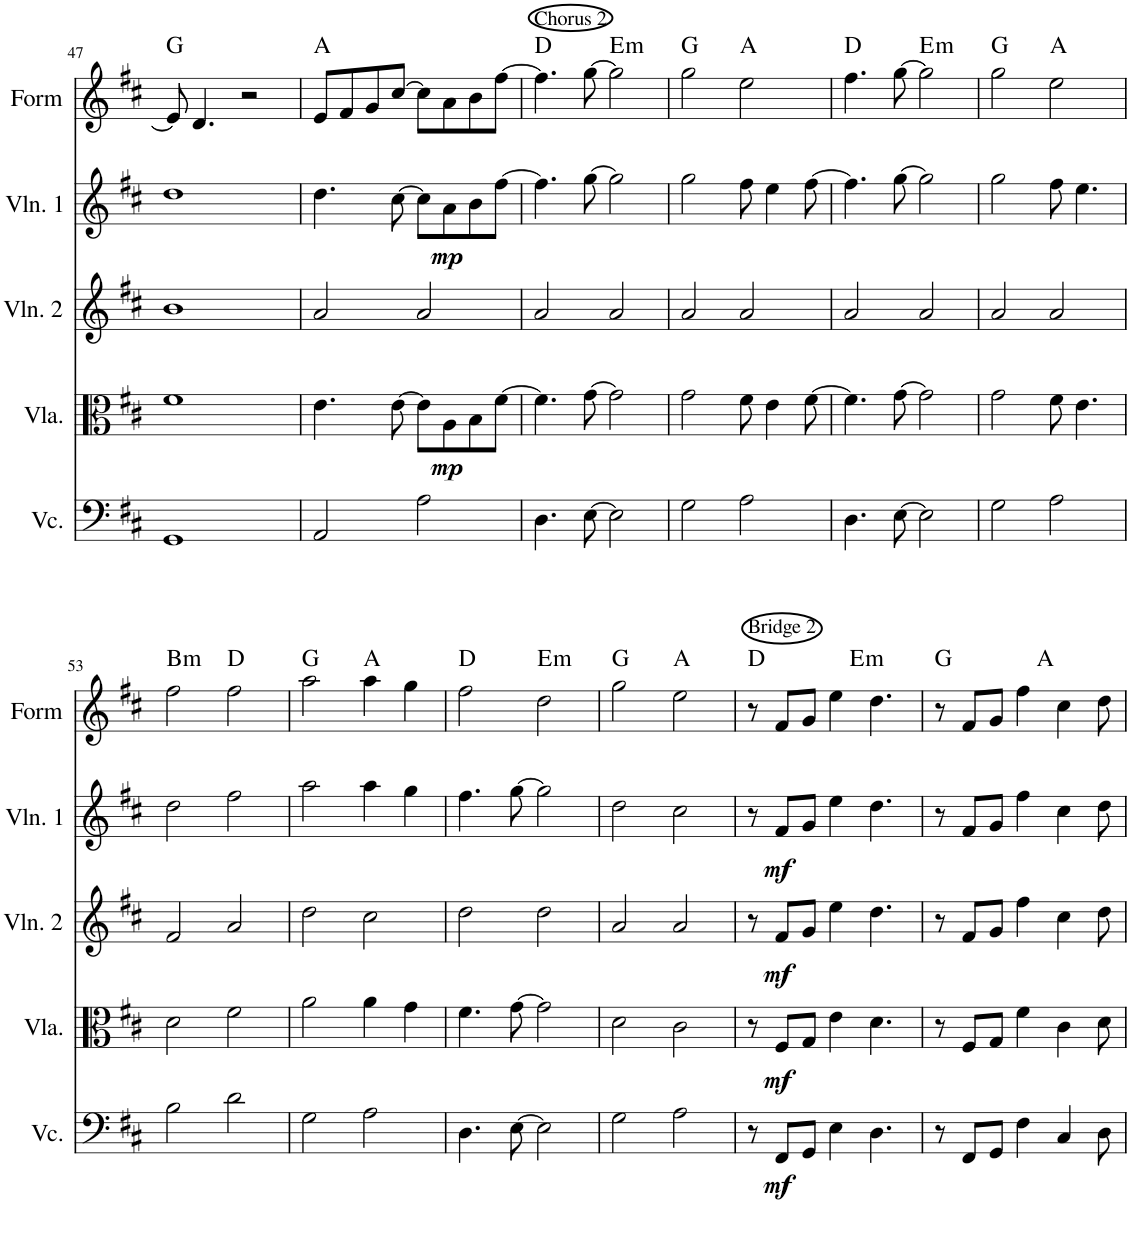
**kern	**dynam	**kern	**dynam	**kern	**dynam	**kern	**dynam	**kern	**harte
*part5	*part5	*part4	*part4	*part3	*part3	*part2	*part2	*part1	*part1
*staff5	*staff5	*staff4	*staff4	*staff3	*staff3	*staff2	*staff2	*staff1	*
*I"Violoncello	*	*I"Viola	*	*I"Violin 2	*	*I"Violin 1	*	*I"Form	*
*I'Vc.	*	*I'Vla.	*	*I'Vln. 2	*	*I'Vln. 1	*	*I'Form	*
!!LO:PB:g=z
*clefF4	*	*clefC3	*	*clefG2	*	*clefG2	*	*clefG2	*
*k[f#c#]	*	*k[f#c#]	*	*k[f#c#]	*	*k[f#c#]	*	*k[f#c#]	*
*M4/4	*	*M4/4	*	*M4/4	*	*M4/4	*	*M4/4	*
=47	=47	=47	=47	=47	=47	=47	=47	=47	=47
1GG	.	1f#	.	1b	.	1dd	.	8e/]	G:maj
.	.	.	.	.	.	.	.	4.d/	.
.	.	.	.	.	.	.	.	2r	.
=48	=48	=48	=48	=48	=48	=48	=48	=48	=48
2AA/	.	4.e\	.	2a/	.	4.dd\	.	8e/L	A:maj
.	.	.	.	.	.	.	.	8f#/	.
.	.	.	.	.	.	.	.	8g/	.
.	.	[8e\	.	.	.	[8cc#\	.	[8cc#/J	.
2A\	.	8e\L]	.	2a/	.	8cc#\L]	.	8cc#\L]	.
!	!	!	!LO:DY:b	!	!	!	!LO:DY:b	!	!
.	.	8A\	mp	.	.	8a\	mp	8a\	.
.	.	8B\	.	.	.	8b\	.	8b\	.
.	.	[8f#\J	.	.	.	[8ff#\J	.	[8ff#\J	.
=49	=49	=49	=49	=49	=49	=49	=49	=49	=49
!	!	!	!	!	!	!	!	!LO:TX:a:t=Chorus 2	!
4.D\	.	4.f#\]	.	2a/	.	4.ff#\]	.	4.ff#\]	D:maj
[8E\	.	[8g\	.	.	.	[8gg\	.	[8gg\	.
!	!	!	!	!	!	!	!	!	!LO:H:kt=m
2E\]	.	2g\]	.	2a/	.	2gg\]	.	2gg\]	E:min
=50	=50	=50	=50	=50	=50	=50	=50	=50	=50
2G\	.	2g\	.	2a/	.	2gg\	.	2gg\	G:maj
2A\	.	8f#\	.	2a/	.	8ff#\	.	2ee\	A:maj
.	.	4e\	.	.	.	4ee\	.	.	.
.	.	[8f#\	.	.	.	[8ff#\	.	.	.
=51	=51	=51	=51	=51	=51	=51	=51	=51	=51
4.D\	.	4.f#\]	.	2a/	.	4.ff#\]	.	4.ff#\	D:maj
[8E\	.	[8g\	.	.	.	[8gg\	.	[8gg\	.
!	!	!	!	!	!	!	!	!	!LO:H:kt=m
2E\]	.	2g\]	.	2a/	.	2gg\]	.	2gg\]	E:min
=52	=52	=52	=52	=52	=52	=52	=52	=52	=52
2G\	.	2g\	.	2a/	.	2gg\	.	2gg\	G:maj
2A\	.	8f#\	.	2a/	.	8ff#\	.	2ee\	A:maj
.	.	4.e\	.	.	.	4.ee\	.	.	.
!!LO:LB:g=z
=53	=53	=53	=53	=53	=53	=53	=53	=53	=53
!	!	!	!	!	!	!	!	!	!LO:H:kt=m
2B\	.	2d\	.	2f#/	.	2dd\	.	2ff#\	B:min
2d\	.	2f#\	.	2a/	.	2ff#\	.	2ff#\	D:maj
=54	=54	=54	=54	=54	=54	=54	=54	=54	=54
2G\	.	2a\	.	2dd\	.	2aa\	.	2aa\	G:maj
2A\	.	4a\	.	2cc#\	.	4aa\	.	4aa\	A:maj
.	.	4g\	.	.	.	4gg\	.	4gg\	.
=55	=55	=55	=55	=55	=55	=55	=55	=55	=55
4.D\	.	4.f#\	.	2dd\	.	4.ff#\	.	2ff#\	D:maj
[8E\	.	[8g\	.	.	.	[8gg\	.	.	.
!	!	!	!	!	!	!	!	!	!LO:H:kt=m
2E\]	.	2g\]	.	2dd\	.	2gg\]	.	2dd\	E:min
=56	=56	=56	=56	=56	=56	=56	=56	=56	=56
2G\	.	2d\	.	2a/	.	2dd\	.	2gg\	G:maj
2A\	.	2c#\	.	2a/	.	2cc#\	.	2ee\	A:maj
=57	=57	=57	=57	=57	=57	=57	=57	=57	=57
!	!	!	!	!	!	!	!	!LO:TX:a:t=Bridge 2	!
*	*	*	*	*	*	*	*	*^	*
8r	.	8r	.	8r	.	8r	.	8r	2ryy	D:maj
!	!LO:DY:b	!	!LO:DY:b	!	!LO:DY:b	!	!LO:DY:b	!	!	!
8FF#/L	mf	8F#/L	mf	8f#/L	mf	8f#/L	mf	8f#/L	.	.
8GG/J	.	8G/J	.	8g/J	.	8g/J	.	8g/J	.	.
4E\	.	4e\	.	4ee\	.	4ee\	.	4ee\	.	.
!	!	!	!	!	!	!	!	!	!	!LO:H:kt=m
.	.	.	.	.	.	.	.	.	2ryy	E:min
4.D\	.	4.d\	.	4.dd\	.	4.dd\	.	4.dd\	.	.
=58	=58	=58	=58	=58	=58	=58	=58	=58	=58	=58
8r	.	8r	.	8r	.	8r	.	8r	2ryy	G:maj
8FF#/L	.	8F#/L	.	8f#/L	.	8f#/L	.	8f#/L	.	.
8GG/J	.	8G/J	.	8g/J	.	8g/J	.	8g/J	.	.
4F#\	.	4f#\	.	4ff#\	.	4ff#\	.	4ff#\	.	.
.	.	.	.	.	.	.	.	.	2ryy	A:maj
4C#/	.	4c#\	.	4cc#\	.	4cc#\	.	4cc#\	.	.
8D\	.	8d\	.	8dd\	.	8dd\	.	8dd\	.	.
*	*	*	*	*	*	*	*	*v	*v	*
=	=	=	=	=	=	=	=	=	=
*-	*-	*-	*-	*-	*-	*-	*-	*-	*-
